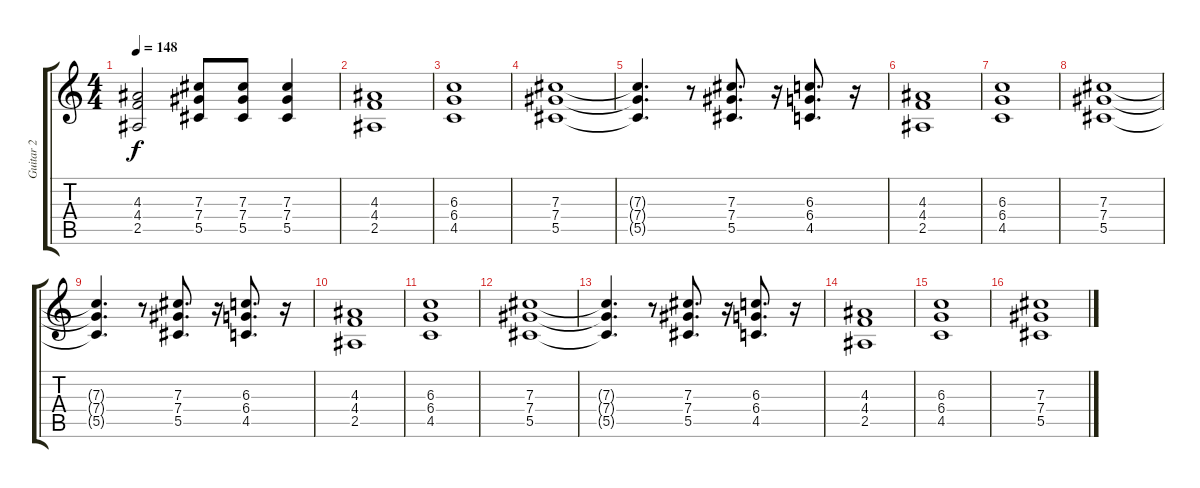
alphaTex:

\track ("Guitar 2" "Guitar 2") {instrument distortionguitar}
\staff {score tabs}
\tuning (Eb4 Bb3 Gb3 Db3 Ab2 Eb2) {hide}
\ts (4 4)
\tempo 148
\clef g2
\ks c
(4.3{t} 4.4{t} 2.5{t}).2{dy f} (7.3 7.4 5.5).8 (7.3 7.4 5.5).8 (7.3 7.4 5.5).4 |
(4.3 4.4 2.5).1 |
(6.3 6.4 4.5).1 |
(7.3 7.4 5.5).1 |
(7.3{t} 7.4{t} 5.5{t}).4{d} r.8 (7.3 7.4 5.5).8{d} r.16 (6.3 6.4 4.5).8{d} r.16 |
(4.3 4.4 2.5).1 |
(6.3 6.4 4.5).1 |
(7.3 7.4 5.5).1 |
(7.3{t} 7.4{t} 5.5{t}).4{d} r.8 (7.3 7.4 5.5).8{d} r.16 (6.3 6.4 4.5).8{d} r.16 |
(4.3 4.4 2.5).1 |
(6.3 6.4 4.5).1 |
(7.3 7.4 5.5).1 |
(7.3{t} 7.4{t} 5.5{t}).4{d} r.8 (7.3 7.4 5.5).8{d} r.16 (6.3 6.4 4.5).8{d} r.16 |
(4.3 4.4 2.5).1 |
(6.3 6.4 4.5).1 |
(7.3 7.4 5.5).1
